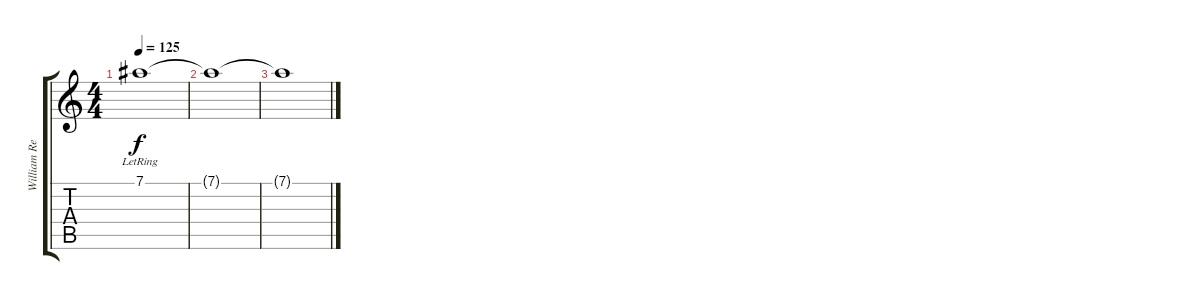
\track ("William Reid" "William Re") {instrument distortionguitar}
\staff {score tabs}
\tuning (Eb4 Bb3 Gb3 Db3 Ab2 Eb2) {hide}
\ts (4 4)
\tempo 125
\clef g2
\ks c
7.1{lr}.1{dy f} |
7.1{t}.1 |
7.1{t}.1
